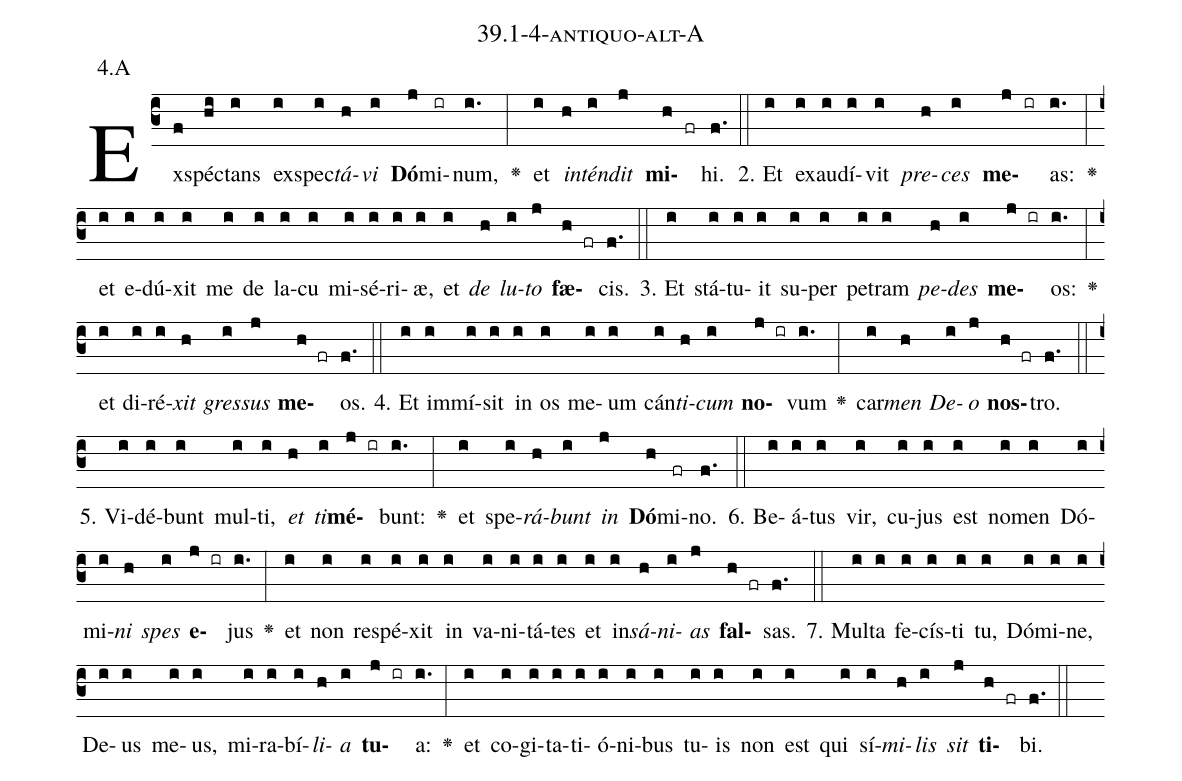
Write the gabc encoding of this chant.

name: 39.1-4-antiquo-alt-A;
annotation: 4.A;
%%
(c3)Ex(f)spéc(hi)tans(i) ex(i)spec(i)<i>tá</i>(h)<i>vi</i>(i) <b>Dó</b>(j)mi(ir)num,(i.) <v>\greheightstar</v>(:) et(i) <i>in</i>(h)<i>tén</i>(i)<i>dit</i>(j) <b>mi</b>(h fr)hi.(f.) (::)
2. Et(i) ex(i)au(i)dí(i)vit(i) <i>pre</i>(h)<i>ces</i>(i) <b>me</b>(j ir)as:(i.) <v>\greheightstar</v>(:) et(i) e(i)dú(i)xit(i) me(i) de(i) la(i)cu(i) mi(i)sé(i)ri(i)æ,(i) et(i) <i>de</i>(h) <i>lu</i>(i)<i>to</i>(j) <b>fæ</b>(h fr)cis.(f.) (::)
3. Et(i) stá(i)tu(i)it(i) su(i)per(i) pe(i)tram(i) <i>pe</i>(h)<i>des</i>(i) <b>me</b>(j ir)os:(i.) <v>\greheightstar</v>(:) et(i) di(i)ré(i)<i>xit</i>(h) <i>gres</i>(i)<i>sus</i>(j) <b>me</b>(h fr)os.(f.) (::)
4. Et(i) im(i)mí(i)sit(i) in(i) os(i) me(i)um(i) cán(i)<i>ti</i>(h)<i>cum</i>(i) <b>no</b>(j ir)vum(i.) <v>\greheightstar</v>(:) car(i)<i>men</i>(h) <i>De</i>(i)<i>o</i>(j) <b>nos</b>(h fr)tro.(f.) (::)
5. Vi(i)dé(i)bunt(i) mul(i)ti,(i) <i>et</i>(h) <i>ti</i>(i)<b>mé</b>(j ir)bunt:(i.) <v>\greheightstar</v>(:) et(i) spe(i)<i>rá</i>(h)<i>bunt</i>(i) <i>in</i>(j) <b>Dó</b>(h)mi(fr)no.(f.) (::)
6. Be(i)á(i)tus(i) vir,(i) cu(i)jus(i) est(i) no(i)men(i) Dó(i)mi(i)<i>ni</i>(h) <i>spes</i>(i) <b>e</b>(j ir)jus(i.) <v>\greheightstar</v>(:) et(i) non(i) re(i)spé(i)xit(i) in(i) va(i)ni(i)tá(i)tes(i) et(i) in(i)<i>sá</i>(h)<i>ni</i>(i)<i>as</i>(j) <b>fal</b>(h fr)sas.(f.) (::)
7. Mul(i)ta(i) fe(i)cís(i)ti(i) tu,(i) Dó(i)mi(i)ne,(i) De(i)us(i) me(i)us,(i) mi(i)ra(i)bí(i)<i>li</i>(h)<i>a</i>(i) <b>tu</b>(j ir)a:(i.) <v>\greheightstar</v>(:) et(i) co(i)gi(i)ta(i)ti(i)ó(i)ni(i)bus(i) tu(i)is(i) non(i) est(i) qui(i) sí(i)<i>mi</i>(h)<i>lis</i>(i) <i>sit</i>(j) <b>ti</b>(h fr)bi.(f.) (::)
